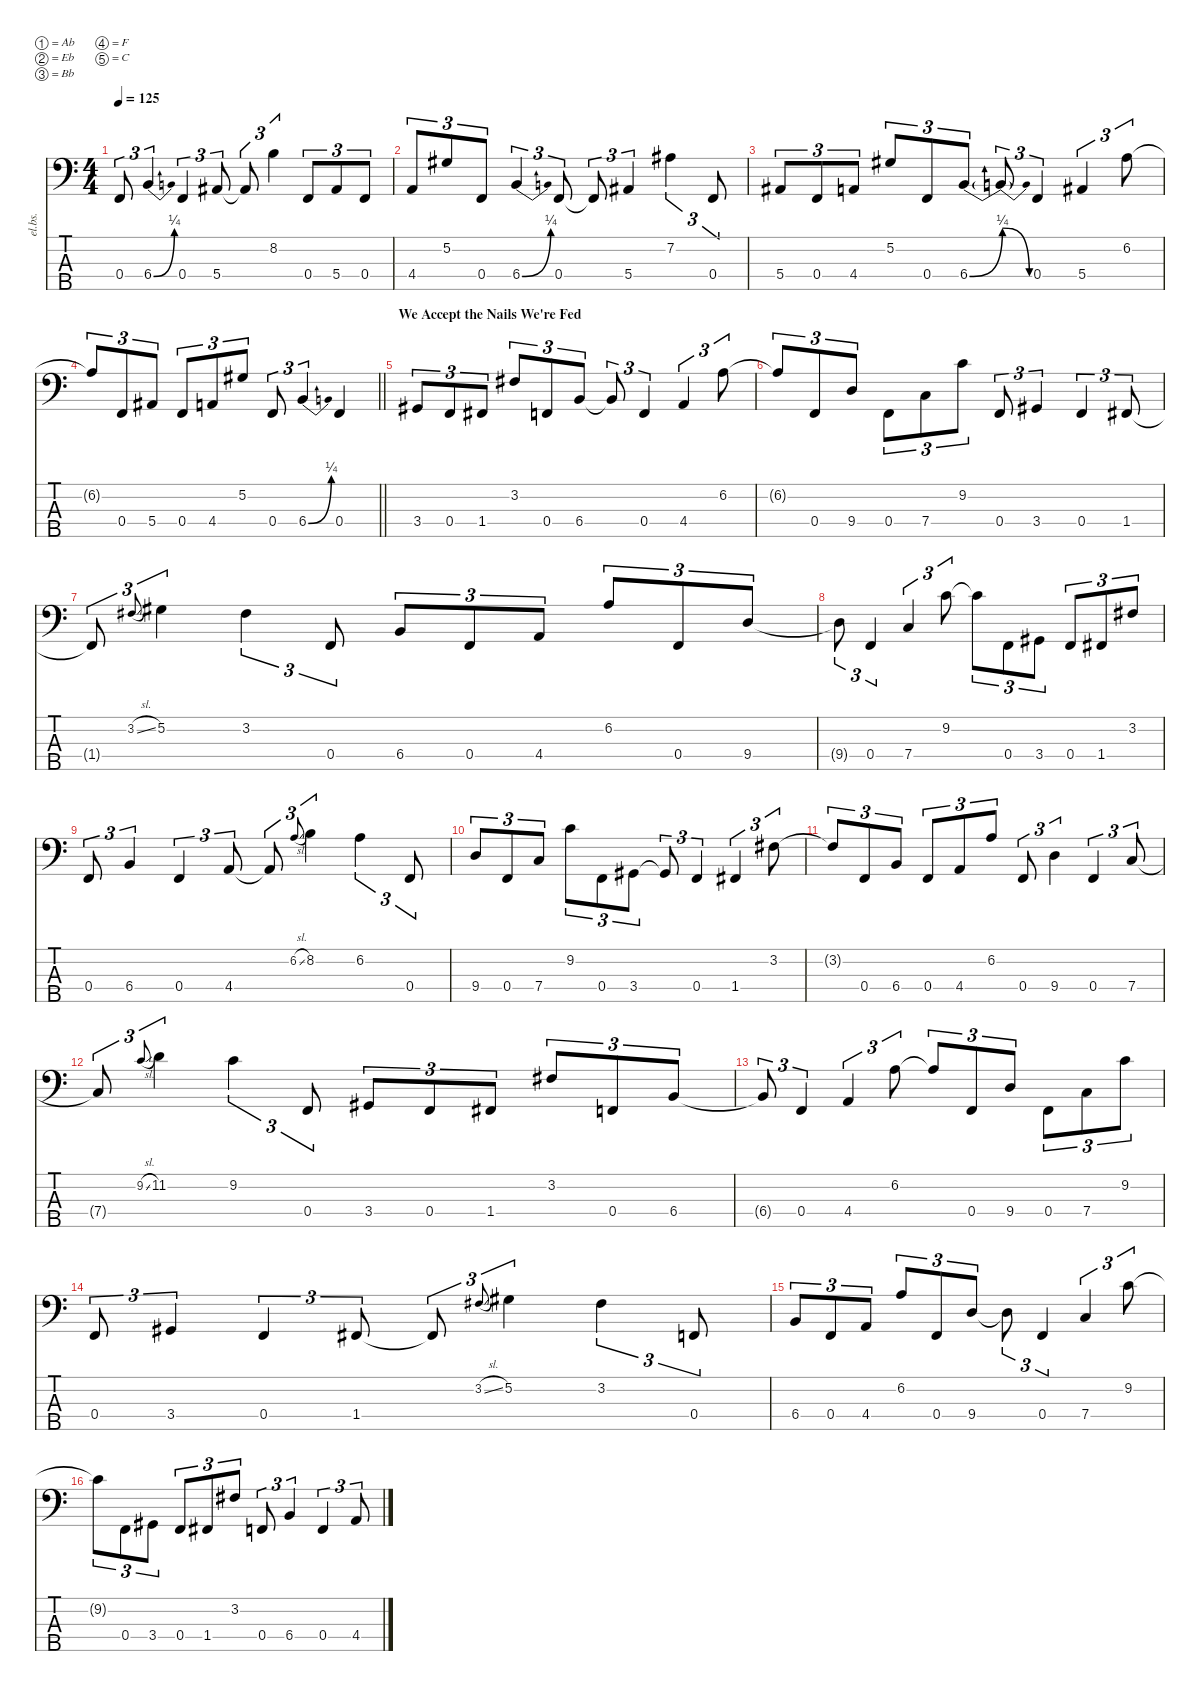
\defaultSystemsLayout 4
\hideDynamics
\bracketExtendMode nobrackets
\track ("BASS (Dick Lovgren)" "el.bs.") {instrument slapbass1}
\staff {score tabs}
\tuning (Ab2 Eb2 Bb1 F1 C1)
\ts (4 4)
\tempo 125
\clef f4
\ks c
0.4.8{tu (3 2) dy f} 6.4{be (bend 0 0 60 1)}.4{tu (3 2)} 0.4.4{tu (3 2)} 5.4{acc #}.8{tu (3 2)} 5.4{t acc #}.8{tu (3 2)} 8.2.4{tu (3 2)} 0.4.8{tu (3 2)} 5.4{acc #}.8{tu (3 2)} 0.4.8{tu (3 2)} |
4.4.8{tu (3 2)} 5.2{acc #}.8{tu (3 2)} 0.4.8{tu (3 2)} 6.4{be (bend 0 0 60 1)}.4{tu (3 2)} 0.4.8{tu (3 2)} 0.4{t}.8{tu (3 2)} 5.4{acc #}.4{tu (3 2)} 7.2{acc #}.4{tu (3 2)} 0.4.8{tu (3 2)} |
5.4{acc #}.8{tu (3 2)} 0.4.8{tu (3 2)} 4.4.8{tu (3 2)} 5.2{acc #}.8{tu (3 2)} 0.4.8{tu (3 2)} 6.4{be (bend 0 0 60 1)}.8{tu (3 2)} 6.4{be (release 0 1 60 0) t}.8{tu (3 2)} 0.4.4{tu (3 2)} 5.4{acc #}.4{tu (3 2)} 6.2.8{tu (3 2)} |
\barLineRight lightlight
6.2{t}.8{tu (3 2)} 0.4.8{tu (3 2)} 5.4{acc #}.8{tu (3 2)} 0.4.8{tu (3 2)} 4.4.8{tu (3 2)} 5.2{acc #}.8{tu (3 2)} 0.4.8{tu (3 2)} 6.4{be (bend 0 0 60 1)}.4{tu (3 2)} 0.4.4 |
\section ("" "We Accept the Nails We're Fed")
3.4{acc #}.8{tu (3 2)} 0.4.8{tu (3 2)} 1.4{acc #}.8{tu (3 2)} 3.2{acc #}.8{tu (3 2)} 0.4.8{tu (3 2)} 6.4.8{tu (3 2)} 6.4{t}.8{tu (3 2)} 0.4.4{tu (3 2)} 4.4.4{tu (3 2)} 6.2.8{tu (3 2)} |
6.2{t}.8{tu (3 2)} 0.4.8{tu (3 2)} 9.4.8{tu (3 2)} 0.4.8{tu (3 2)} 7.4.8{tu (3 2)} 9.2.8{tu (3 2)} 0.4.8{tu (3 2)} 3.4{acc #}.4{tu (3 2)} 0.4.4{tu (3 2)} 1.4{acc #}.8{tu (3 2)} |
1.4{t acc #}.8{tu (3 2)} 3.2{sl acc #}.8{gr onbeat dy mf} 5.2{acc #}.4{tu (3 2) dy f} 3.2{acc #}.4{tu (3 2)} 0.4.8{tu (3 2)} 6.4.8{tu (3 2)} 0.4.8{tu (3 2)} 4.4.8{tu (3 2)} 6.2.8{tu (3 2)} 0.4.8{tu (3 2)} 9.4.8{tu (3 2)} |
9.4{t}.8{tu (3 2)} 0.4.4{tu (3 2)} 7.4.4{tu (3 2)} 9.2.8{tu (3 2)} 9.2{t}.8{tu (3 2)} 0.4.8{tu (3 2)} 3.4{acc #}.8{tu (3 2)} 0.4.8{tu (3 2)} 1.4{acc #}.8{tu (3 2)} 3.2{acc #}.8{tu (3 2)} |
0.4.8{tu (3 2)} 6.4.4{tu (3 2)} 0.4.4{tu (3 2)} 4.4.8{tu (3 2)} 4.4{t}.8{tu (3 2)} 6.2{sl}.8{gr onbeat dy mf} 8.2.4{tu (3 2) dy f} 6.2.4{tu (3 2)} 0.4.8{tu (3 2)} |
9.4.8{tu (3 2)} 0.4.8{tu (3 2)} 7.4.8{tu (3 2)} 9.2.8{tu (3 2)} 0.4.8{tu (3 2)} 3.4{acc #}.8{tu (3 2)} 3.4{t acc #}.8{tu (3 2)} 0.4.4{tu (3 2)} 1.4{acc #}.4{tu (3 2)} 3.2{acc #}.8{tu (3 2)} |
3.2{t acc #}.8{tu (3 2)} 0.4.8{tu (3 2)} 6.4.8{tu (3 2)} 0.4.8{tu (3 2)} 4.4.8{tu (3 2)} 6.2.8{tu (3 2)} 0.4.8{tu (3 2)} 9.4.4{tu (3 2)} 0.4.4{tu (3 2)} 7.4.8{tu (3 2)} |
7.4{t}.8{tu (3 2)} 9.2{sl}.8{gr onbeat dy mf} 11.2.4{tu (3 2) dy f} 9.2.4{tu (3 2)} 0.4.8{tu (3 2)} 3.4{acc #}.8{tu (3 2)} 0.4.8{tu (3 2)} 1.4{acc #}.8{tu (3 2)} 3.2{acc #}.8{tu (3 2)} 0.4.8{tu (3 2)} 6.4.8{tu (3 2)} |
6.4{t}.8{tu (3 2)} 0.4.4{tu (3 2)} 4.4.4{tu (3 2)} 6.2.8{tu (3 2)} 6.2{t}.8{tu (3 2)} 0.4.8{tu (3 2)} 9.4.8{tu (3 2)} 0.4.8{tu (3 2)} 7.4.8{tu (3 2)} 9.2.8{tu (3 2)} |
0.4.8{tu (3 2)} 3.4{acc #}.4{tu (3 2)} 0.4.4{tu (3 2)} 1.4{acc #}.8{tu (3 2)} 1.4{t acc #}.8{tu (3 2)} 3.2{sl acc #}.8{gr onbeat dy mf} 5.2{acc #}.4{tu (3 2) dy f} 3.2{acc #}.4{tu (3 2)} 0.4.8{tu (3 2)} |
6.4.8{tu (3 2)} 0.4.8{tu (3 2)} 4.4.8{tu (3 2)} 6.2.8{tu (3 2)} 0.4.8{tu (3 2)} 9.4.8{tu (3 2)} 9.4{t}.8{tu (3 2)} 0.4.4{tu (3 2)} 7.4.4{tu (3 2)} 9.2.8{tu (3 2)} |
9.2{t}.8{tu (3 2)} 0.4.8{tu (3 2)} 3.4{acc #}.8{tu (3 2)} 0.4.8{tu (3 2)} 1.4{acc #}.8{tu (3 2)} 3.2{acc #}.8{tu (3 2)} 0.4.8{tu (3 2)} 6.4.4{tu (3 2)} 0.4.4{tu (3 2)} 4.4.8{tu (3 2)}
